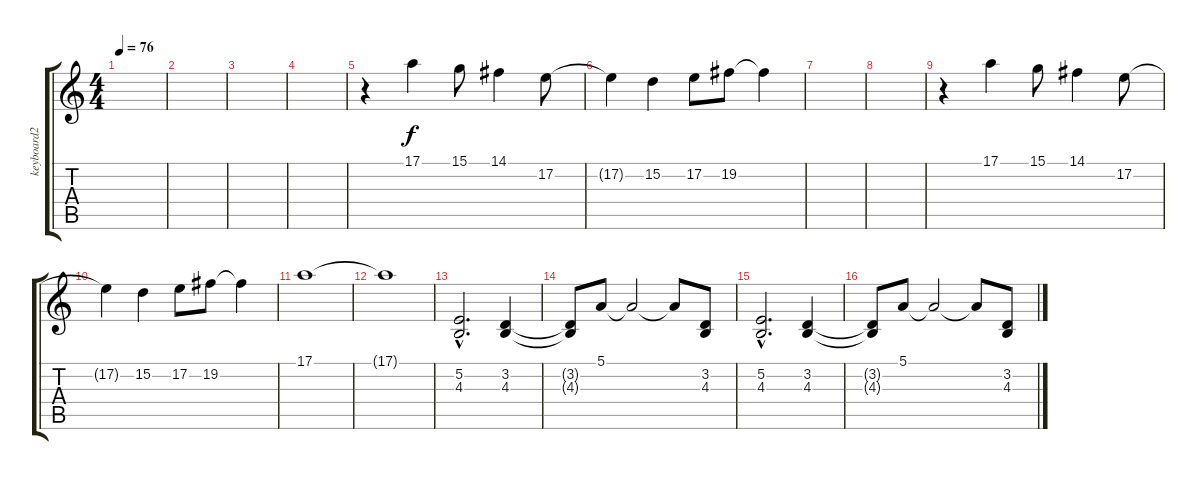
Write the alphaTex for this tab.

\track ("keyboard2" "keyboard2") {instrument violin}
\staff {score tabs}
\tuning (E4 B3 G3 D3 A2 E2) {hide}
\ts (4 4)
\tempo 76
\clef g2
\ks c
|
|
|
|
r.4{volume 11} 17.1.4 15.1.8 14.1.4 17.2.8 |
17.2{t}.4 15.2.4 17.2.8 19.2.8 19.2{t}.4 |
|
|
r.4{volume 11} 17.1.4 15.1.8 14.1.4 17.2.8 |
17.2{t}.4 15.2.4 17.2.8 19.2.8 19.2{t}.4 |
17.1.1 |
17.1{t}.1 |
(5.2{hac} 4.3{hac}).2{d volume 13} (3.2 4.3).4 |
(3.2{t} 4.3{t}).8 5.1.8 5.1{t}.2 5.1{t}.8 (3.2 4.3).8 |
(5.2{hac} 4.3{hac}).2{d volume 13} (3.2 4.3).4 |
(3.2{t} 4.3{t}).8 5.1.8 5.1{t}.2 5.1{t}.8 (3.2 4.3).8
